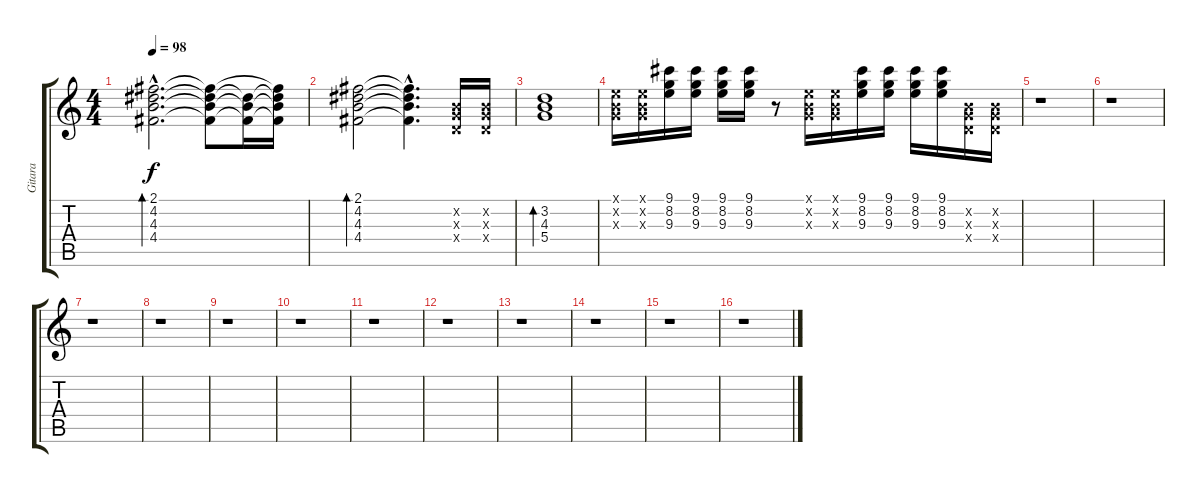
\track ("Gitara" "Gitara") {instrument distortionguitar}
\staff {score tabs}
\tuning (E4 B3 G3 D3 A2 E2) {hide}
\ts (4 4)
\tempo 98
\clef g2
\ks c
(2.1{hac} 4.2{hac} 4.3{hac} 4.4{hac}).2{d bd 240 dy f} (2.1{t} 4.2{t} 4.3{t} 4.4{t}).8 (4.2{t} 4.3{t} 4.4{t}).16 (2.1{t} 4.2{t} 4.3{t} 4.4{t}).16 |
(2.1 4.2 4.3 4.4).2{bd 240} (2.1{hac t} 4.2{hac t} 4.3{hac t} 4.4{hac t}).4{d} (0.2{x} 0.3{x} 0.4{x}).16 (0.2{x} 0.3{x} 0.4{x}).16 |
(3.2 4.3 5.4).1{bd 240} |
(0.1{x} 0.2{x} 0.3{x}).16 (0.1{x} 0.2{x} 0.3{x}).16 (9.1 8.2 9.3).16 (9.1 8.2 9.3).16 (9.1 8.2 9.3).16 (9.1 8.2 9.3).16 r.8 (0.1{x} 0.2{x} 0.3{x}).16 (0.1{x} 0.2{x} 0.3{x}).16 (9.1 8.2 9.3).16 (9.1 8.2 9.3).16 (9.1 8.2 9.3).16 (9.1 8.2 9.3).16 (0.2{x} 0.3{x} 0.4{x}).16 (0.2{x} 0.3{x} 0.4{x}).16 |
r.1 |
r.1 |
r.1 |
r.1 |
r.1 |
r.1 |
r.1 |
r.1 |
r.1 |
r.1 |
r.1 |
r.1
